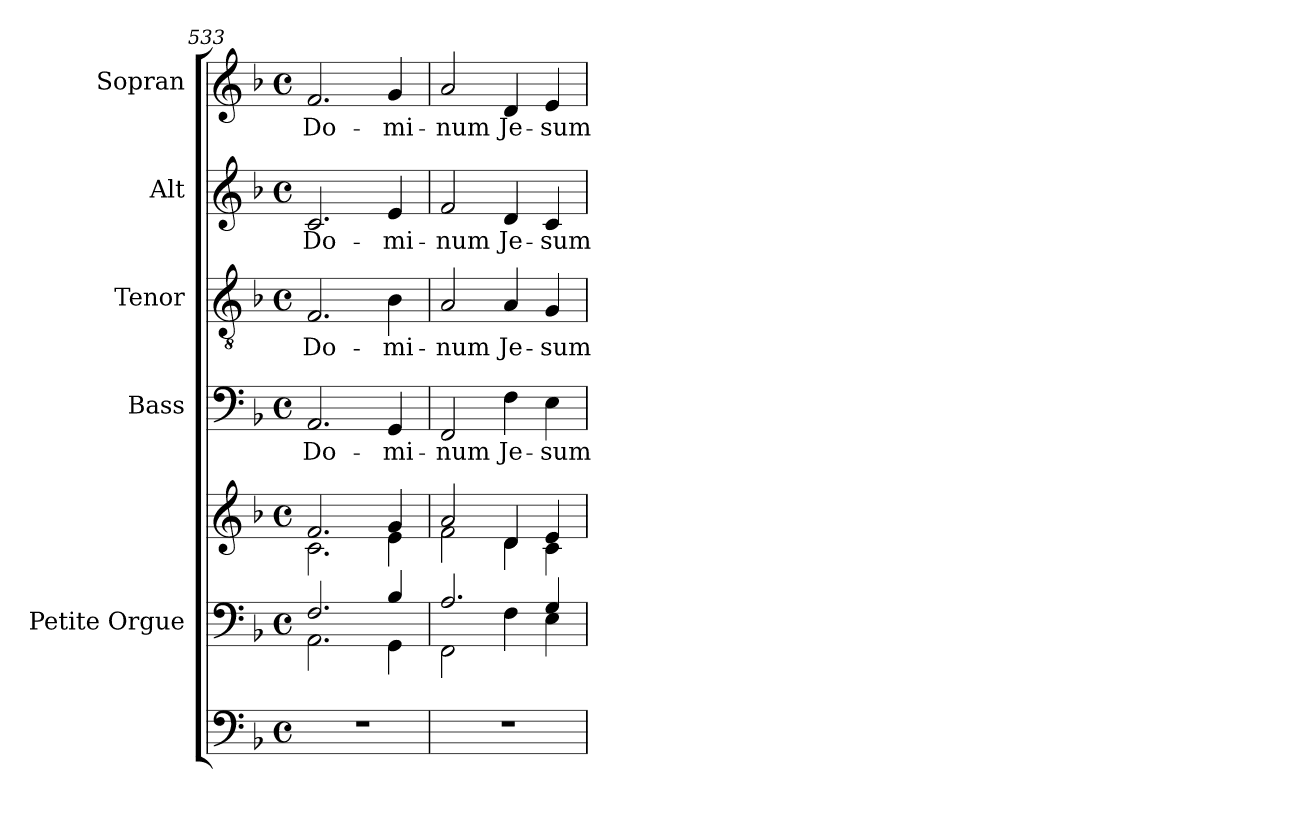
**kern	**kern	**kern	**kern	**text	**kern	**text	**kern	**text	**kern	**text
*part6	*part5	*part5	*part4	*part4	*part3	*part3	*part2	*part2	*part1	*part1
*staff7	*staff6	*staff5	*staff4	*staff4	*staff3	*staff3	*staff2	*staff2	*staff1	*staff1
*	*I"Petite Orgue	*	*I"Bass	*	*I"Tenor	*	*I"Alt	*	*I"Sopran	*
*	*I'Org. 1	*	*I'B.	*	*I'T.	*	*I'A.	*	*I'S.	*
*clefF4	*clefF4	*clefG2	*clefF4	*	*clefGv2	*	*clefG2	*	*clefG2	*
*k[b-]	*k[b-]	*k[b-]	*k[b-]	*	*k[b-]	*	*k[b-]	*	*k[b-]	*
*F:	*F:	*F:	*F:	*	*F:	*	*F:	*	*F:	*
*M4/4	*M4/4	*M4/4	*M4/4	*	*M4/4	*	*M4/4	*	*M4/4	*
*met(c)	*met(c)	*met(c)	*met(c)	*	*met(c)	*	*met(c)	*	*met(c)	*
=533	=533	=533	=533	=533	=533	=533	=533	=533	=533	=533
*	*^	*^	*	*	*	*	*	*	*	*
!	!	!	!	!	!	!LO:LY:b	!	!LO:LY:b	!	!LO:LY:b	!	!LO:LY:b
1r	2.F/	2.AA\	2.f/	2.c\	2.AA/	Do-	2.F/	Do-	2.c/	Do-	2.f/	Do-
!	!	!	!	!	!	!LO:LY:b	!	!LO:LY:b	!	!LO:LY:b	!	!LO:LY:b
.	4B-/	4GG\	4g/	4e\	4GG/	-mi-	4B-\	-mi-	4e/	-mi-	4g/	-mi-
=534	=534	=534	=534	=534	=534	=534	=534	=534	=534	=534	=534	=534
!	!	!	!	!	!	!LO:LY:b	!	!LO:LY:b	!	!LO:LY:b	!	!LO:LY:b
1r	2.A/	2FF\	2a/	2f\	2FF/	-num	2A/	-num	2f/	-num	2a/	-num
!	!	!	!	!	!	!LO:LY:b	!	!LO:LY:b	!	!LO:LY:b	!	!LO:LY:b
.	.	4F\	4d/	4d\	4F\	Je-	4A/	Je-	4d/	Je-	4d/	Je-
!	!	!	!	!	!	!LO:LY:b	!	!LO:LY:b	!	!LO:LY:b	!	!LO:LY:b
.	4G/	4E\	4e/	4c\	4E\	-sum	4G/	-sum	4c/	-sum	4e/	-sum
*	*v	*v	*	*	*	*	*	*	*	*	*	*
*	*	*v	*v	*	*	*	*	*	*	*	*
=	=	=	=	=	=	=	=	=	=	=
*-	*-	*-	*-	*-	*-	*-	*-	*-	*-	*-
